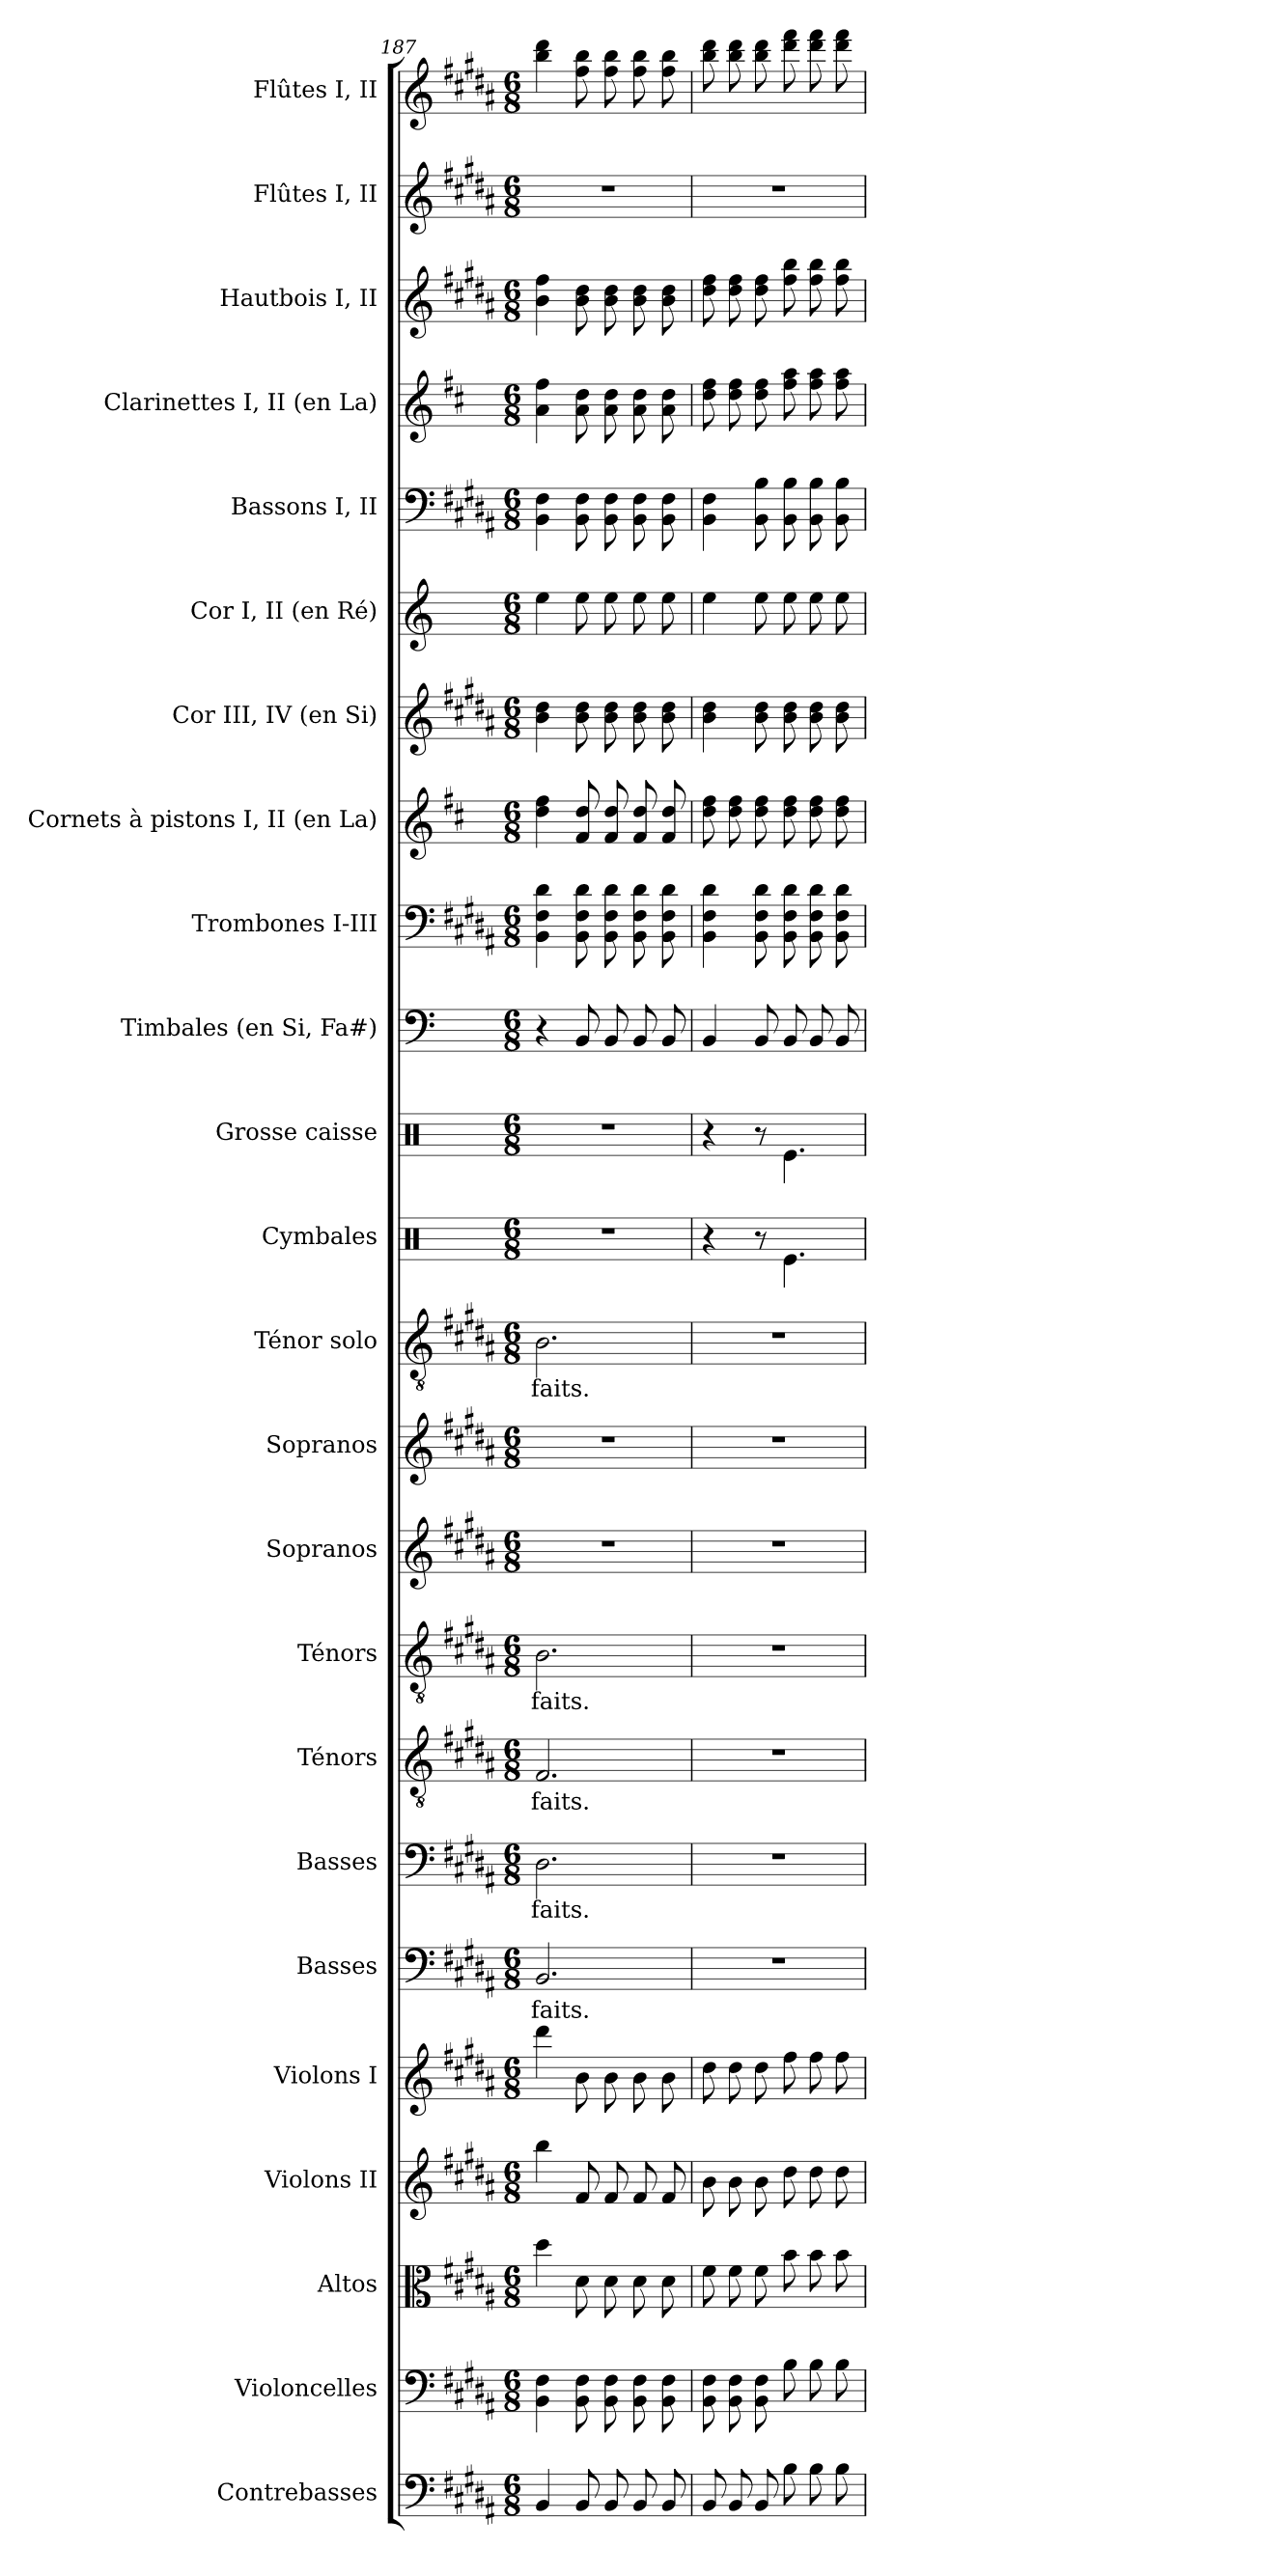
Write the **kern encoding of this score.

**kern	**kern	**kern	**kern	**kern	**kern	**text	**kern	**text	**kern	**text	**kern	**text	**kern	**kern	**kern	**text	**kern	**kern	**kern	**kern	**kern	**kern	**kern	**kern	**kern	**kern	**kern	**kern
*part24	*part23	*part22	*part21	*part20	*part19	*part19	*part18	*part18	*part17	*part17	*part16	*part16	*part15	*part14	*part13	*part13	*part12	*part11	*part10	*part9	*part8	*part7	*part6	*part5	*part4	*part3	*part2	*part1
*staff24	*staff23	*staff22	*staff21	*staff20	*staff19	*staff19	*staff18	*staff18	*staff17	*staff17	*staff16	*staff16	*staff15	*staff14	*staff13	*staff13	*staff12	*staff11	*staff10	*staff9	*staff8	*staff7	*staff6	*staff5	*staff4	*staff3	*staff2	*staff1
*I"Contrebasses	*I"Violoncelles	*I"Altos	*I"Violons II	*I"Violons I	*I"Basses	*	*I"Basses	*	*I"Ténors	*	*I"Ténors	*	*I"Sopranos	*I"Sopranos	*I"Ténor solo	*	*I"Cymbales	*I"Grosse caisse	*I"Timbales (en Si, Fa#)	*I"Trombones I-III	*I"Cornets à pistons I, II (en La)	*I"Cor III, IV (en Si)	*I"Cor I, II (en Ré)	*I"Bassons I, II	*I"Clarinettes I, II (en La)	*I"Hautbois I, II	*I"Flûtes I, II	*I"Flûtes I, II
*I'Cb.	*I'Vlles	*I'Altos	*I'Vns II	*I'Vns I	*I'Basses	*	*I'Basses	*	*I'Tén.	*	*I'Tén.	*	*I'Sopr.	*I'Sopr.	*I'Tén. solo	*	*I'Cym.	*I'G. c.	*I'Timb.	*I'Trb.	*I'C.à p. (La)	*I'Cor (Si)	*I'Cor (Ré)	*I'Bns	*I'Cl. (La)	*I'Hb.	*I'Fl.	*I'Fl.
*clefF4	*clefF4	*clefC3	*clefG2	*clefG2	*clefF4	*	*clefF4	*	*clefGv2	*	*clefGv2	*	*clefG2	*clefG2	*clefGv2	*	*clefX	*clefX	*clefF4	*clefF4	*clefG2	*clefG2	*clefG2	*clefF4	*clefG2	*clefG2	*clefG2	*clefG2
*ITrd7c12	*	*	*	*	*	*	*	*	*ITrd7c12	*	*ITrd7c12	*	*	*	*ITrd7c12	*	*	*	*	*	*ITrd2c3	*ITrd8c13	*ITrd6c10	*	*ITrd2c3	*	*	*
*k[f#c#g#d#a#]	*k[f#c#g#d#a#]	*k[f#c#g#d#a#]	*k[f#c#g#d#a#]	*k[f#c#g#d#a#]	*k[f#c#g#d#a#]	*	*k[f#c#g#d#a#]	*	*k[f#c#g#d#a#]	*	*k[f#c#g#d#a#]	*	*k[f#c#g#d#a#]	*k[f#c#g#d#a#]	*k[f#c#g#d#a#]	*	*k[]	*k[]	*k[]	*k[f#c#g#d#a#]	*k[f#c#g#d#a#]	*k[f#c#g#d#a#]	*k[f#c#]	*k[f#c#g#d#a#]	*k[f#c#g#d#a#]	*k[f#c#g#d#a#]	*k[f#c#g#d#a#]	*k[f#c#g#d#a#]
*B:	*B:	*B:	*B:	*B:	*B:	*	*B:	*	*B:	*	*B:	*	*B:	*B:	*B:	*	*C:	*C:	*C:	*B:	*B:	*B:	*D:	*B:	*B:	*B:	*B:	*B:
*M6/8	*M6/8	*M6/8	*M6/8	*M6/8	*M6/8	*	*M6/8	*	*M6/8	*	*M6/8	*	*M6/8	*M6/8	*M6/8	*	*M6/8	*M6/8	*M6/8	*M6/8	*M6/8	*M6/8	*M6/8	*M6/8	*M6/8	*M6/8	*M6/8	*M6/8
=187	=187	=187	=187	=187	=187	=187	=187	=187	=187	=187	=187	=187	=187	=187	=187	=187	=187	=187	=187	=187	=187	=187	=187	=187	=187	=187	=187	=187
!	!	!	!	!	!	!LO:LY:b:color=#000000	!	!	!	!	!	!	!	!	!	!	!	!	!	!	!	!	!	!	!	!	!	!
!	!	!	!	!	!	!	!	!LO:LY:b:color=#000000	!	!	!	!	!	!	!	!	!	!	!	!	!	!	!	!	!	!	!	!
!	!	!	!	!	!	!	!	!	!	!LO:LY:b:color=#000000	!	!	!	!	!	!	!	!	!	!	!	!	!	!	!	!	!	!
!	!	!	!	!	!	!	!	!	!	!	!	!LO:LY:b:color=#000000	!LO:N:vis=1	!LO:N:vis=1	!	!	!	!	!	!	!	!	!	!	!	!	!	!
!	!	!	!	!	!	!	!	!	!	!	!	!	!	!	!	!LO:LY:b:color=#000000	!LO:N:vis=1	!LO:N:vis=1	!	!	!	!	!	!	!	!	!LO:N:vis=1	!
4BBBi/	4BBi\ 4F#i	4dd#i\	4bbi\	4ddd#i\	2.BBi/	-faits.	2.D#i\	-faits.	2.FF#i/	-faits.	2.BBi\	-faits.	2.r	2.r	2.BBi\	-faits.	2.r	2.r	4r	4BBi\ 4F#i 4d#i	4bi\ 4dd#i	4Bi\ 4d#i	4f#i\	4BBi\ 4F#i	4f#i\ 4dd#i	4bi\ 4ff#i	2.r	4bbi\ 4ddd#i
8BBBi/	8BBi\ 8F#i	8d#i\	8f#i/	8bi\	.	.	.	.	.	.	.	.	.	.	.	.	.	.	8BBi/	8BBi\ 8F#i 8d#i	8d#i/ 8bi	8Bi\ 8d#i	8f#i\	8BBi\ 8F#i	8f#i\ 8bi	8bi\ 8dd#i	.	8ff#i\ 8bbi
8BBBi/	8BBi\ 8F#i	8d#i\	8f#i/	8bi\	.	.	.	.	.	.	.	.	.	.	.	.	.	.	8BBi/	8BBi\ 8F#i 8d#i	8d#i/ 8bi	8Bi\ 8d#i	8f#i\	8BBi\ 8F#i	8f#i\ 8bi	8bi\ 8dd#i	.	8ff#i\ 8bbi
8BBBi/	8BBi\ 8F#i	8d#i\	8f#i/	8bi\	.	.	.	.	.	.	.	.	.	.	.	.	.	.	8BBi/	8BBi\ 8F#i 8d#i	8d#i/ 8bi	8Bi\ 8d#i	8f#i\	8BBi\ 8F#i	8f#i\ 8bi	8bi\ 8dd#i	.	8ff#i\ 8bbi
8BBBi/	8BBi\ 8F#i	8d#i\	8f#i/	8bi\	.	.	.	.	.	.	.	.	.	.	.	.	.	.	8BBi/	8BBi\ 8F#i 8d#i	8d#i/ 8bi	8Bi\ 8d#i	8f#i\	8BBi\ 8F#i	8f#i\ 8bi	8bi\ 8dd#i	.	8ff#i\ 8bbi
=188	=188	=188	=188	=188	=188	=188	=188	=188	=188	=188	=188	=188	=188	=188	=188	=188	=188	=188	=188	=188	=188	=188	=188	=188	=188	=188	=188	=188
!	!	!	!	!	!LO:N:vis=1	!	!LO:N:vis=1	!	!LO:N:vis=1	!	!LO:N:vis=1	!	!LO:N:vis=1	!LO:N:vis=1	!LO:N:vis=1	!	!	!	!	!	!	!	!	!	!	!	!LO:N:vis=1	!
8BBBi/	8BBi\ 8F#i	8f#i\	8bi\	8dd#i\	2.r	.	2.r	.	2.r	.	2.r	.	2.r	2.r	2.r	.	4r	4r	4BBi/	4BBi\ 4F#i 4d#i	8bi\ 8dd#i	4Bi\ 4d#i	4f#i\	4BBi\ 4F#i	8bi\ 8dd#i	8dd#i\ 8ff#i	2.r	8bbi\ 8ddd#i
8BBBi/	8BBi\ 8F#i	8f#i\	8bi\	8dd#i\	.	.	.	.	.	.	.	.	.	.	.	.	.	.	.	.	8bi\ 8dd#i	.	.	.	8bi\ 8dd#i	8dd#i\ 8ff#i	.	8bbi\ 8ddd#i
8BBBi/	8BBi\ 8F#i	8f#i\	8bi\	8dd#i\	.	.	.	.	.	.	.	.	.	.	.	.	8r	8r	8BBi/	8BBi\ 8F#i 8d#i	8bi\ 8dd#i	8Bi\ 8d#i	8f#i\	8BBi\ 8Bi	8bi\ 8dd#i	8dd#i\ 8ff#i	.	8bbi\ 8ddd#i
8BBi\	8Bi\	8bi\	8dd#i\	8ff#i\	.	.	.	.	.	.	.	.	.	.	.	.	4.Rei\	4.Rei\	8BBi/	8BBi\ 8F#i 8d#i	8bi\ 8dd#i	8Bi\ 8d#i	8f#i\	8BBi\ 8Bi	8dd#i\ 8ff#i	8ff#i\ 8bbi	.	8ddd#i\ 8fff#i
8BBi\	8Bi\	8bi\	8dd#i\	8ff#i\	.	.	.	.	.	.	.	.	.	.	.	.	.	.	8BBi/	8BBi\ 8F#i 8d#i	8bi\ 8dd#i	8Bi\ 8d#i	8f#i\	8BBi\ 8Bi	8dd#i\ 8ff#i	8ff#i\ 8bbi	.	8ddd#i\ 8fff#i
8BBi\	8Bi\	8bi\	8dd#i\	8ff#i\	.	.	.	.	.	.	.	.	.	.	.	.	.	.	8BBi/	8BBi\ 8F#i 8d#i	8bi\ 8dd#i	8Bi\ 8d#i	8f#i\	8BBi\ 8Bi	8dd#i\ 8ff#i	8ff#i\ 8bbi	.	8ddd#i\ 8fff#i
=	=	=	=	=	=	=	=	=	=	=	=	=	=	=	=	=	=	=	=	=	=	=	=	=	=	=	=	=
*-	*-	*-	*-	*-	*-	*-	*-	*-	*-	*-	*-	*-	*-	*-	*-	*-	*-	*-	*-	*-	*-	*-	*-	*-	*-	*-	*-	*-
